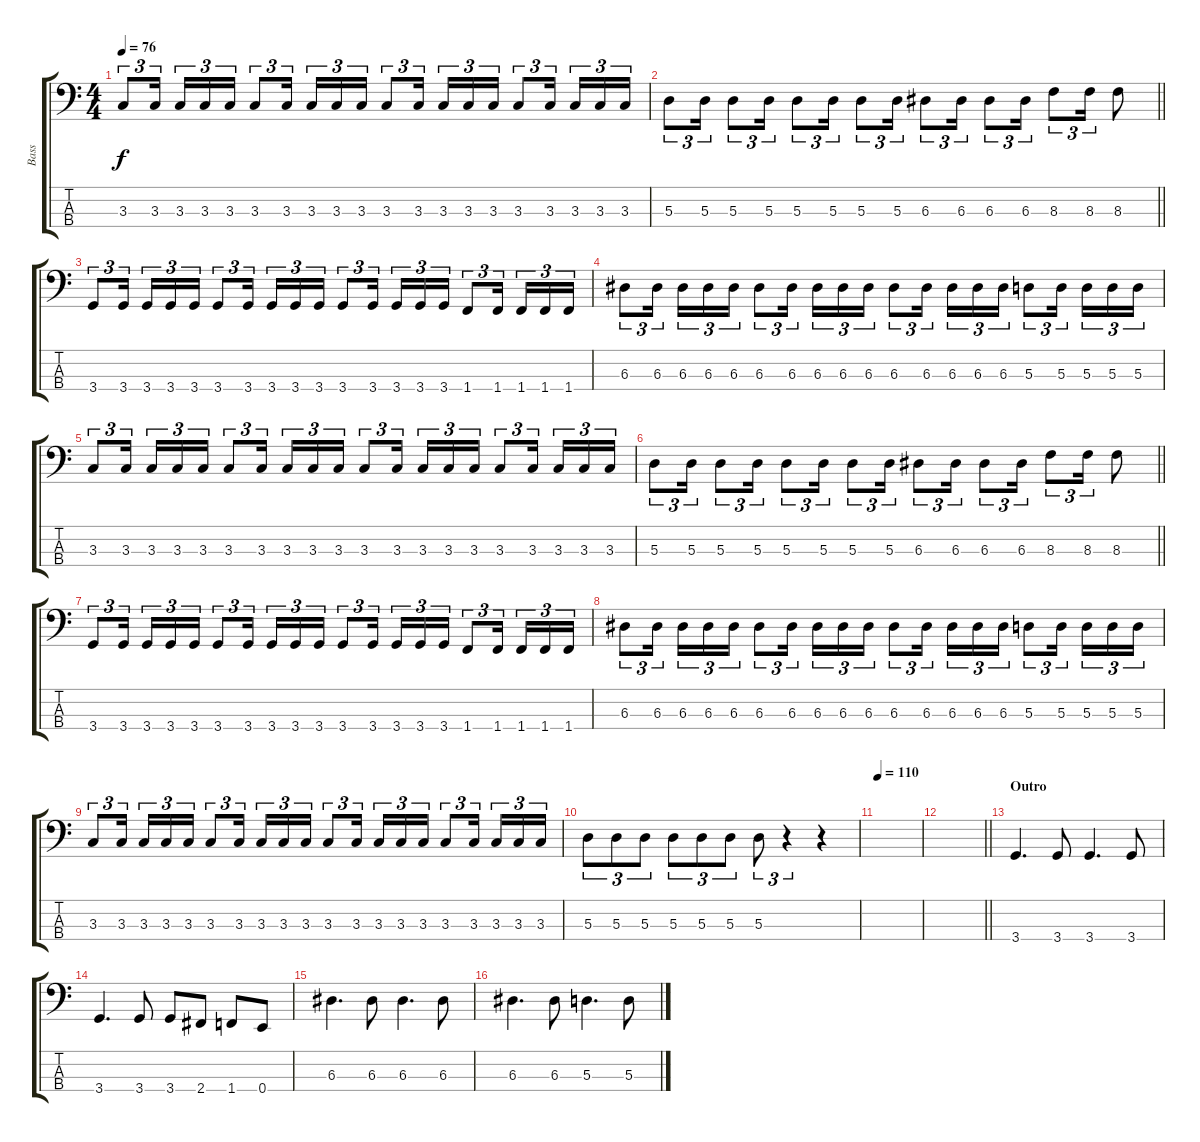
\track ("Bass" "Bass") {instrument electricbassfinger}
\staff {score tabs}
\tuning (G2 D2 A1 E1) {hide}
\ts (4 4)
\tempo 76
\clef f4
\ks c
3.3.8{tu (3 2) dy f} 3.3.16{tu (3 2) beam splitsecondary} 3.3.16{tu (3 2)} 3.3.16{tu (3 2)} 3.3.16{tu (3 2)} 3.3.8{tu (3 2)} 3.3.16{tu (3 2) beam splitsecondary} 3.3.16{tu (3 2)} 3.3.16{tu (3 2)} 3.3.16{tu (3 2)} 3.3.8{tu (3 2)} 3.3.16{tu (3 2) beam splitsecondary} 3.3.16{tu (3 2)} 3.3.16{tu (3 2)} 3.3.16{tu (3 2)} 3.3.8{tu (3 2)} 3.3.16{tu (3 2) beam splitsecondary} 3.3.16{tu (3 2)} 3.3.16{tu (3 2)} 3.3.16{tu (3 2)} |
\barLineRight lightlight
5.3.8{tu (3 2)} 5.3.16{tu (3 2)} 5.3.8{tu (3 2)} 5.3.16{tu (3 2)} 5.3.8{tu (3 2)} 5.3.16{tu (3 2)} 5.3.8{tu (3 2)} 5.3.16{tu (3 2)} 6.3.8{tu (3 2)} 6.3.16{tu (3 2)} 6.3.8{tu (3 2)} 6.3.16{tu (3 2)} 8.3.8{tu (3 2)} 8.3.16{tu (3 2)} 8.3.8 |
3.4.8{tu (3 2)} 3.4.16{tu (3 2) beam splitsecondary} 3.4.16{tu (3 2)} 3.4.16{tu (3 2)} 3.4.16{tu (3 2)} 3.4.8{tu (3 2)} 3.4.16{tu (3 2) beam splitsecondary} 3.4.16{tu (3 2)} 3.4.16{tu (3 2)} 3.4.16{tu (3 2)} 3.4.8{tu (3 2)} 3.4.16{tu (3 2) beam splitsecondary} 3.4.16{tu (3 2)} 3.4.16{tu (3 2)} 3.4.16{tu (3 2)} 1.4.8{tu (3 2)} 1.4.16{tu (3 2) beam splitsecondary} 1.4.16{tu (3 2)} 1.4.16{tu (3 2)} 1.4.16{tu (3 2)} |
6.3.8{tu (3 2)} 6.3.16{tu (3 2) beam splitsecondary} 6.3.16{tu (3 2)} 6.3.16{tu (3 2)} 6.3.16{tu (3 2)} 6.3.8{tu (3 2)} 6.3.16{tu (3 2) beam splitsecondary} 6.3.16{tu (3 2)} 6.3.16{tu (3 2)} 6.3.16{tu (3 2)} 6.3.8{tu (3 2)} 6.3.16{tu (3 2) beam splitsecondary} 6.3.16{tu (3 2)} 6.3.16{tu (3 2)} 6.3.16{tu (3 2)} 5.3.8{tu (3 2)} 5.3.16{tu (3 2) beam splitsecondary} 5.3.16{tu (3 2)} 5.3.16{tu (3 2)} 5.3.16{tu (3 2)} |
3.3.8{tu (3 2)} 3.3.16{tu (3 2) beam splitsecondary} 3.3.16{tu (3 2)} 3.3.16{tu (3 2)} 3.3.16{tu (3 2)} 3.3.8{tu (3 2)} 3.3.16{tu (3 2) beam splitsecondary} 3.3.16{tu (3 2)} 3.3.16{tu (3 2)} 3.3.16{tu (3 2)} 3.3.8{tu (3 2)} 3.3.16{tu (3 2) beam splitsecondary} 3.3.16{tu (3 2)} 3.3.16{tu (3 2)} 3.3.16{tu (3 2)} 3.3.8{tu (3 2)} 3.3.16{tu (3 2) beam splitsecondary} 3.3.16{tu (3 2)} 3.3.16{tu (3 2)} 3.3.16{tu (3 2)} |
\barLineRight lightlight
5.3.8{tu (3 2)} 5.3.16{tu (3 2)} 5.3.8{tu (3 2)} 5.3.16{tu (3 2)} 5.3.8{tu (3 2)} 5.3.16{tu (3 2)} 5.3.8{tu (3 2)} 5.3.16{tu (3 2)} 6.3.8{tu (3 2)} 6.3.16{tu (3 2)} 6.3.8{tu (3 2)} 6.3.16{tu (3 2)} 8.3.8{tu (3 2)} 8.3.16{tu (3 2)} 8.3.8 |
3.4.8{tu (3 2)} 3.4.16{tu (3 2) beam splitsecondary} 3.4.16{tu (3 2)} 3.4.16{tu (3 2)} 3.4.16{tu (3 2)} 3.4.8{tu (3 2)} 3.4.16{tu (3 2) beam splitsecondary} 3.4.16{tu (3 2)} 3.4.16{tu (3 2)} 3.4.16{tu (3 2)} 3.4.8{tu (3 2)} 3.4.16{tu (3 2) beam splitsecondary} 3.4.16{tu (3 2)} 3.4.16{tu (3 2)} 3.4.16{tu (3 2)} 1.4.8{tu (3 2)} 1.4.16{tu (3 2) beam splitsecondary} 1.4.16{tu (3 2)} 1.4.16{tu (3 2)} 1.4.16{tu (3 2)} |
6.3.8{tu (3 2)} 6.3.16{tu (3 2) beam splitsecondary} 6.3.16{tu (3 2)} 6.3.16{tu (3 2)} 6.3.16{tu (3 2)} 6.3.8{tu (3 2)} 6.3.16{tu (3 2) beam splitsecondary} 6.3.16{tu (3 2)} 6.3.16{tu (3 2)} 6.3.16{tu (3 2)} 6.3.8{tu (3 2)} 6.3.16{tu (3 2) beam splitsecondary} 6.3.16{tu (3 2)} 6.3.16{tu (3 2)} 6.3.16{tu (3 2)} 5.3.8{tu (3 2)} 5.3.16{tu (3 2) beam splitsecondary} 5.3.16{tu (3 2)} 5.3.16{tu (3 2)} 5.3.16{tu (3 2)} |
3.3.8{tu (3 2)} 3.3.16{tu (3 2) beam splitsecondary} 3.3.16{tu (3 2)} 3.3.16{tu (3 2)} 3.3.16{tu (3 2)} 3.3.8{tu (3 2)} 3.3.16{tu (3 2) beam splitsecondary} 3.3.16{tu (3 2)} 3.3.16{tu (3 2)} 3.3.16{tu (3 2)} 3.3.8{tu (3 2)} 3.3.16{tu (3 2) beam splitsecondary} 3.3.16{tu (3 2)} 3.3.16{tu (3 2)} 3.3.16{tu (3 2)} 3.3.8{tu (3 2)} 3.3.16{tu (3 2) beam splitsecondary} 3.3.16{tu (3 2)} 3.3.16{tu (3 2)} 3.3.16{tu (3 2)} |
5.3.8{tu (3 2)} 5.3.8{tu (3 2)} 5.3.8{tu (3 2)} 5.3.8{tu (3 2)} 5.3.8{tu (3 2)} 5.3.8{tu (3 2)} 5.3.8{tu (3 2)} r.4{tu (3 2)} r.4 |
\tempo 110
|
\barLineRight lightlight
|
\section ("" "Outro")
3.4.4{d} 3.4.8 3.4.4{d} 3.4.8 |
3.4.4{d} 3.4.8 3.4.8 2.4.8 1.4.8 0.4.8 |
6.3.4{d} 6.3.8 6.3.4{d} 6.3.8 |
6.3.4{d} 6.3.8 5.3.4{d} 5.3.8
